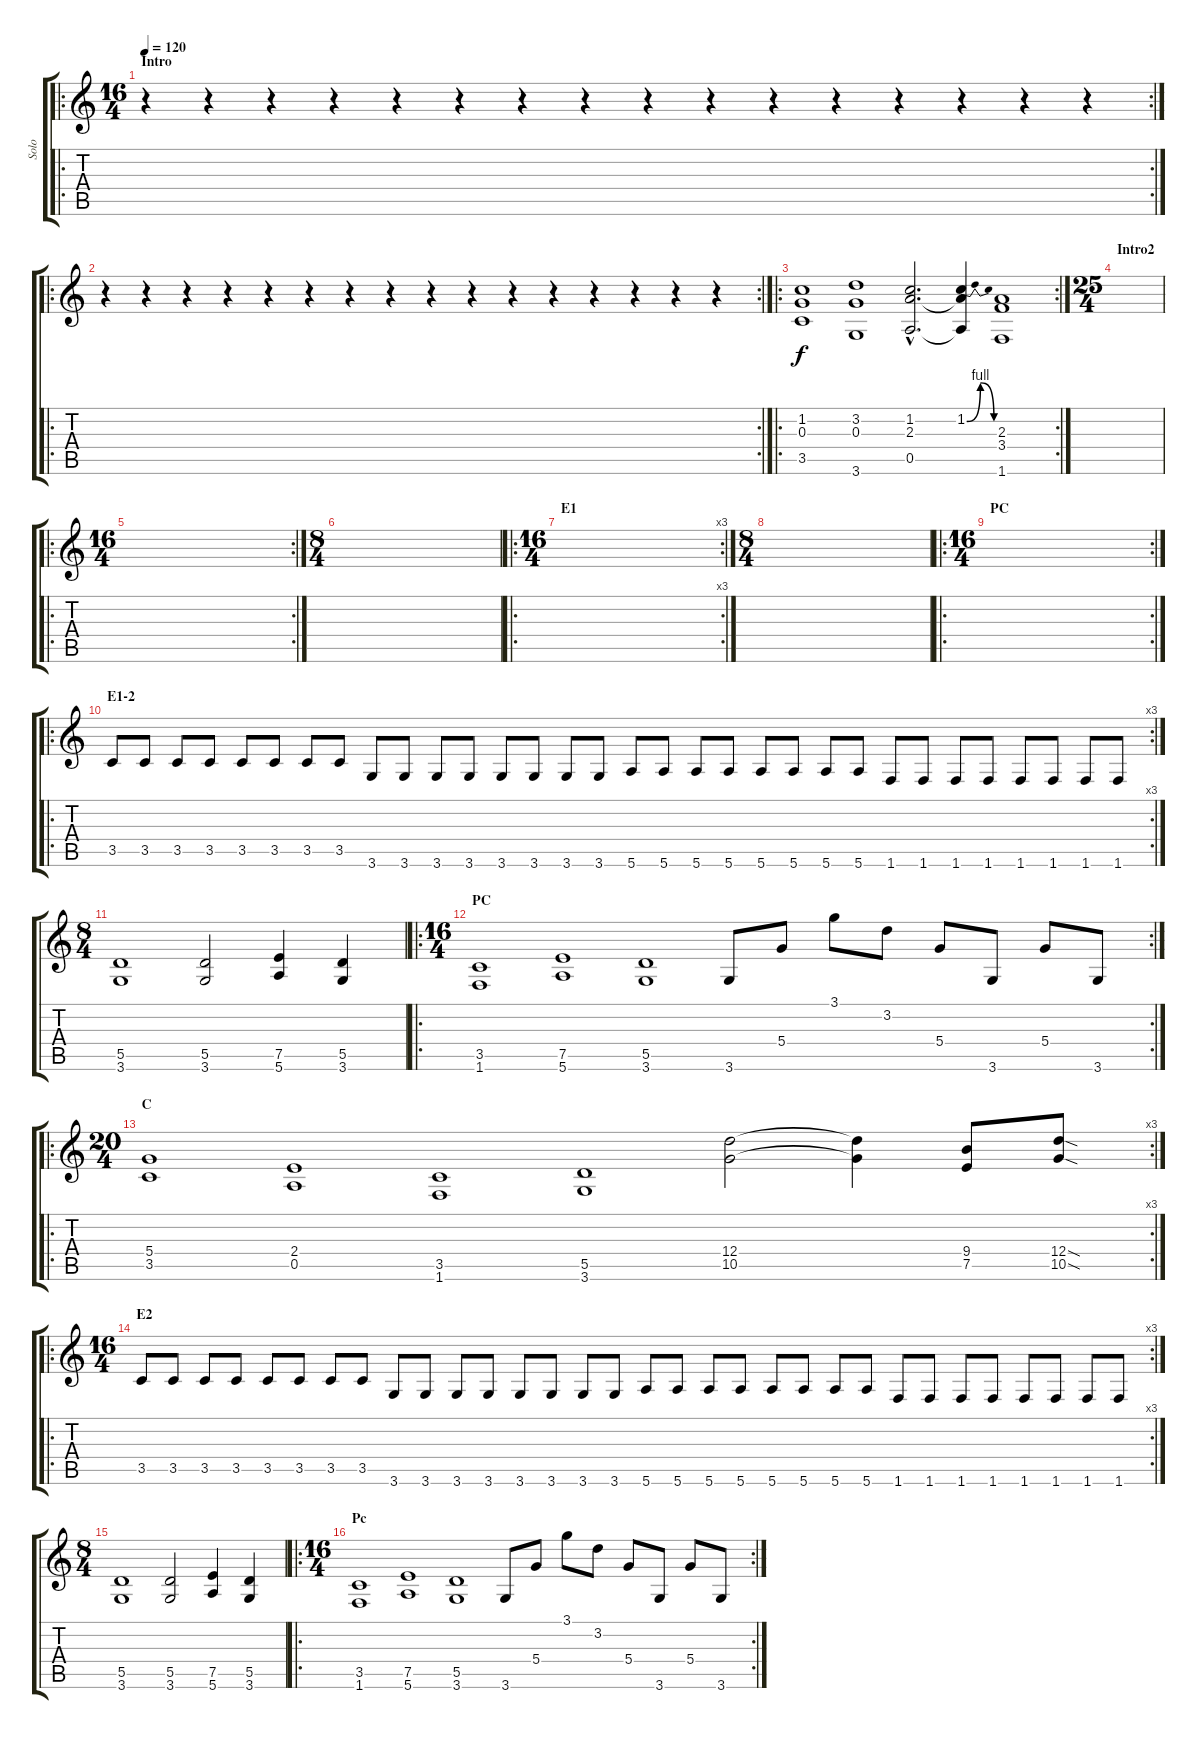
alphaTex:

\track ("Solo" "Solo") {instrument distortionguitar}
\staff {score tabs}
\tuning (E4 B3 G3 D3 A2 E2) {hide}
\ro
\rc 2
\ts (16 4)
\section ("" "Intro")
\tempo 120
\clef g2
\ks c
r.4{dy f instrument distortionguitar} r.4 r.4 r.4 r.4 r.4 r.4 r.4 r.4 r.4 r.4 r.4 r.4 r.4 r.4 r.4 |
\ro
\rc 2
r.4 r.4 r.4 r.4 r.4 r.4 r.4 r.4 r.4 r.4 r.4 r.4 r.4 r.4 r.4 r.4 |
\ro
\rc 2
(1.2 0.3 3.5).1 (3.2 0.3 3.6).1 (1.2{hac} 2.3{hac} 0.5{hac}).2{d} (1.2{be (bendrelease 0 0 30 4 30 4 60 0)} 2.3{t} 0.5{t}).4 (2.3 3.4 1.6).1 |
\ts (25 4)
\section ("" "Intro2")
|
\ro
\rc 2
\ts (16 4)
|
\ts (8 4)
|
\ro
\rc 3
\ts (16 4)
\section ("" "E1")
|
\ts (8 4)
|
\ro
\rc 2
\ts (16 4)
\section ("" "PC")
|
\ro
\rc 3
\section ("" "E1-2")
3.5.8 3.5.8 3.5.8 3.5.8 3.5.8 3.5.8 3.5.8 3.5.8 3.6.8 3.6.8 3.6.8 3.6.8 3.6.8 3.6.8 3.6.8 3.6.8 5.6.8 5.6.8 5.6.8 5.6.8 5.6.8 5.6.8 5.6.8 5.6.8 1.6.8 1.6.8 1.6.8 1.6.8 1.6.8 1.6.8 1.6.8 1.6.8 |
\ts (8 4)
(5.5 3.6).1{instrument overdrivenguitar} (5.5 3.6).2 (7.5 5.6).4 (5.5 3.6).4 |
\ro
\rc 2
\ts (16 4)
\section ("" "PC")
(3.5 1.6).1{instrument overdrivenguitar} (7.5 5.6).1 (5.5 3.6).1 3.6.8 5.4.8 3.1.8 3.2.8 5.4.8 3.6.8 5.4.8 3.6.8 |
\ro
\rc 3
\ts (20 4)
\section ("" "C")
(5.4 3.5).1{instrument overdrivenguitar} (2.4 0.5).1 (3.5 1.6).1 (5.5 3.6).1 (12.4 10.5).2 (12.4{t} 10.5{t}).4 (9.4 7.5).8 (12.4{sod} 10.5{sod}).8 |
\ro
\rc 3
\ts (16 4)
\section ("" "E2")
3.5.8{instrument distortionguitar} 3.5.8 3.5.8 3.5.8 3.5.8 3.5.8 3.5.8 3.5.8 3.6.8 3.6.8 3.6.8 3.6.8 3.6.8 3.6.8 3.6.8 3.6.8 5.6.8 5.6.8 5.6.8 5.6.8 5.6.8 5.6.8 5.6.8 5.6.8 1.6.8 1.6.8 1.6.8 1.6.8 1.6.8 1.6.8 1.6.8 1.6.8 |
\ts (8 4)
(5.5 3.6).1{instrument overdrivenguitar} (5.5 3.6).2 (7.5 5.6).4 (5.5 3.6).4 |
\ro
\rc 2
\ts (16 4)
\section ("" "Pc")
(3.5 1.6).1{instrument overdrivenguitar} (7.5 5.6).1 (5.5 3.6).1 3.6.8 5.4.8 3.1.8 3.2.8 5.4.8 3.6.8 5.4.8 3.6.8
